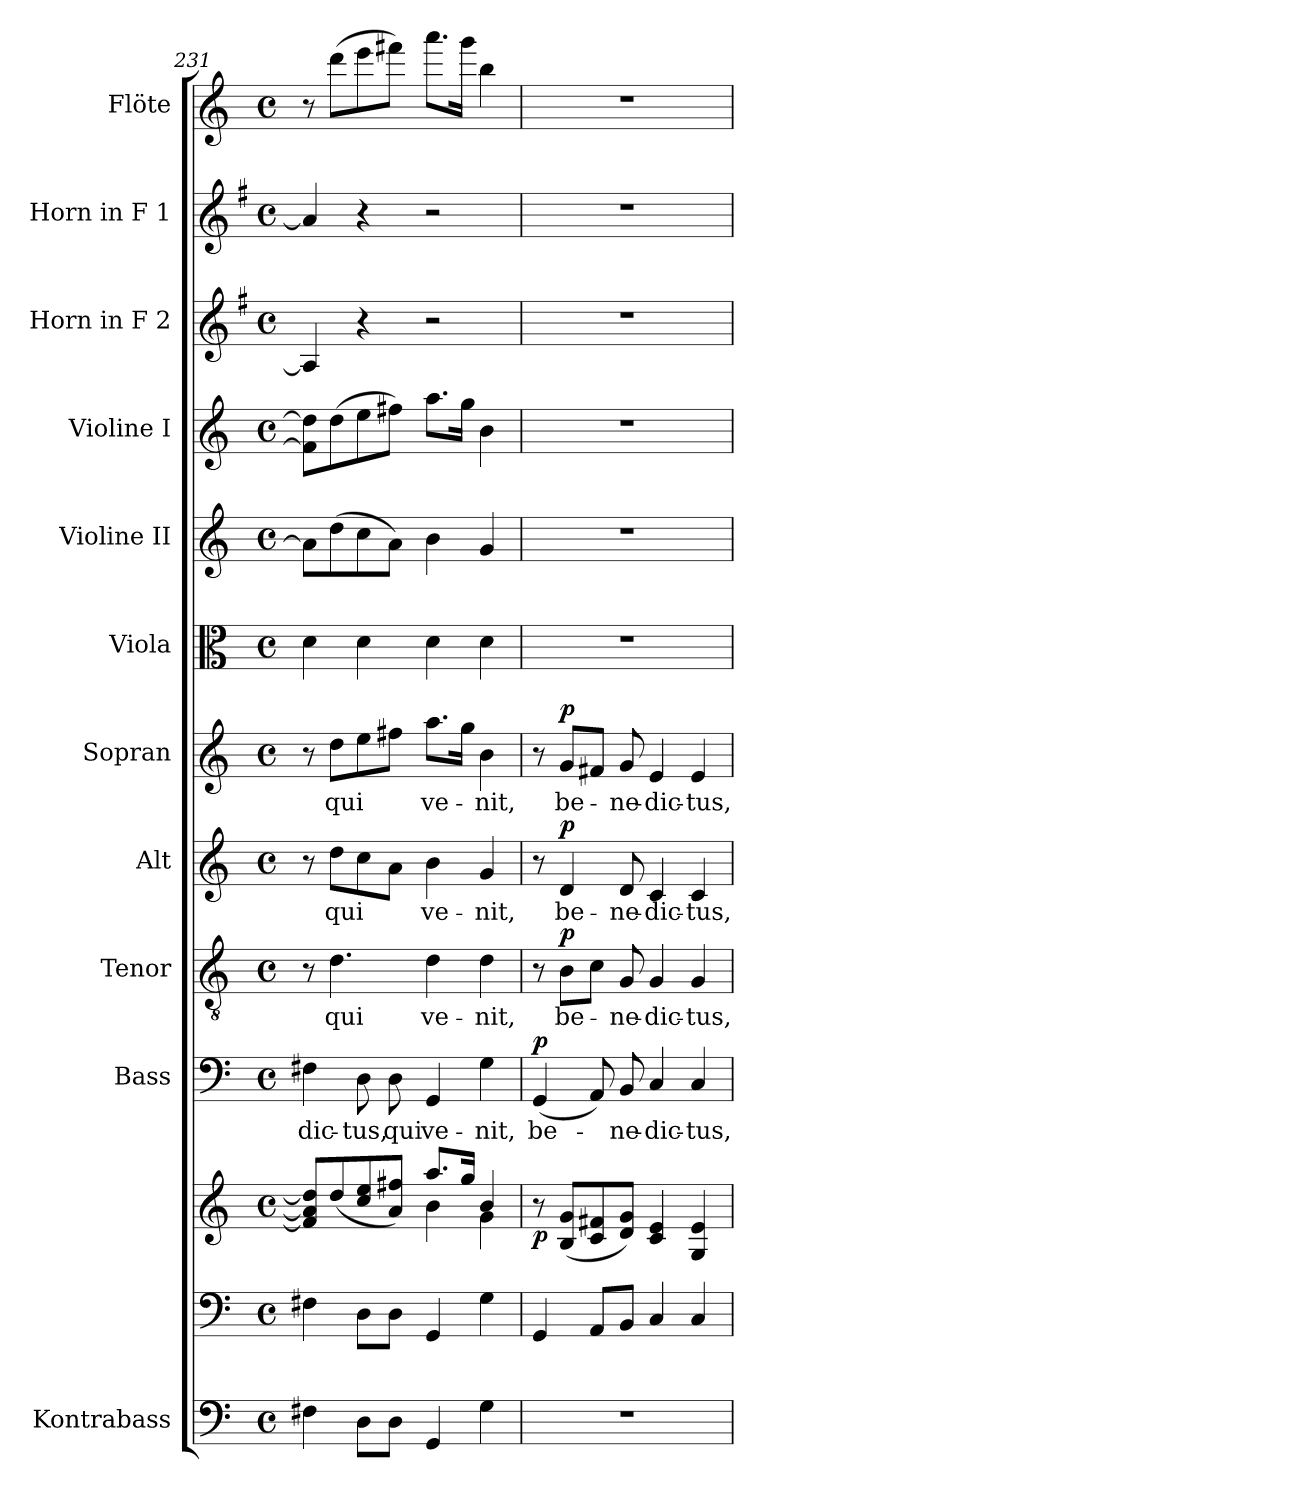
**kern	**kern	**kern	**dynam	**kern	**text	**dynam	**kern	**text	**dynam	**kern	**text	**dynam	**kern	**text	**dynam	**kern	**kern	**kern	**kern	**kern	**kern
*part12	*part11	*part11	*part11	*part10	*part10	*part10	*part9	*part9	*part9	*part8	*part8	*part8	*part7	*part7	*part7	*part6	*part5	*part4	*part3	*part2	*part1
*staff13	*staff12	*staff11	*staff11/12	*staff10	*staff10	*staff10	*staff9	*staff9	*staff9	*staff8	*staff8	*staff8	*staff7	*staff7	*staff7	*staff6	*staff5	*staff4	*staff3	*staff2	*staff1
*I"Kontrabass	*	*	*	*I"Bass	*	*	*I"Tenor	*	*	*I"Alt	*	*	*I"Sopran	*	*	*I"Viola	*I"Violine II	*I"Violine I	*I"Horn in F 2	*I"Horn in F 1	*I"Flöte
*I'Kb.	*	*	*	*I'B.	*	*	*I'T.	*	*	*I'A.	*	*	*I'S.	*	*	*I'Vla.	*I'Vl. II	*I'Vl. I	*	*	*I'Fl.
*clefF4	*clefF4	*clefG2	*	*clefF4	*	*	*clefGv2	*	*	*clefG2	*	*	*clefG2	*	*	*clefC3	*clefG2	*clefG2	*clefG2	*clefG2	*clefG2
*ITrd7c12	*	*	*	*	*	*	*	*	*	*	*	*	*	*	*	*	*	*	*ITrd4c7	*ITrd4c7	*
*k[]	*k[]	*k[]	*	*k[]	*	*	*k[]	*	*	*k[]	*	*	*k[]	*	*	*k[]	*k[]	*k[]	*k[]	*k[]	*k[]
*C:	*C:	*C:	*	*C:	*	*	*C:	*	*	*C:	*	*	*C:	*	*	*C:	*C:	*C:	*C:	*C:	*C:
*M4/4	*M4/4	*M4/4	*	*M4/4	*	*	*M4/4	*	*	*M4/4	*	*	*M4/4	*	*	*M4/4	*M4/4	*M4/4	*M4/4	*M4/4	*M4/4
*met(c)	*met(c)	*met(c)	*	*met(c)	*	*	*met(c)	*	*	*met(c)	*	*	*met(c)	*	*	*met(c)	*met(c)	*met(c)	*met(c)	*met(c)	*met(c)
=231	=231	=231	=231	=231	=231	=231	=231	=231	=231	=231	=231	=231	=231	=231	=231	=231	=231	=231	=231	=231	=231
*	*	*^	*	*	*	*	*	*	*	*	*	*	*	*	*	*	*	*	*	*	*
!	!	!	!	!	!	!LO:LY:b	!	!	!	!	!	!	!	!	!	!	!	!	!	!	!	!
4FF#X\	4F#X\	8f#/] 8a/] 8dd/]L	2ryy	.	4F#X\	-dic-	.	8r	.	.	8r	.	.	8r	.	.	4d\	8a\L]	8f#\] 8dd\]L	4D/]	4d/]	8r
!	!	!	!	!	!	!	!	!	!LO:LY:b	!	!	!LO:LY:b	!	!	!LO:LY:b	!	!	!	!	!	!	!
.	.	(>8dd/	.	.	.	.	.	4.d\	qui	.	8dd\L	qui	.	8dd\L	qui	.	.	(>8dd\	(>8dd\	.	.	(>8ddd\L
!	!	!	!	!	!	!LO:LY:b	!	!	!	!	!	!	!	!	!	!	!	!	!	!	!	!
8DD\L	8D\L	8cc/ 8ee/	.	.	8D\	-tus,	.	.	.	.	8cc\	.	.	8ee\	.	.	4d\	8cc\	8ee\	4r	4r	8eee\
!	!	!	!	!	!	!LO:LY:b	!	!	!	!	!	!	!	!	!	!	!	!	!	!	!	!
8DD\J	8D\J	8a/ 8ff#X/J)	.	.	8D\	qui	.	.	.	.	8a\J	.	.	8ff#X\J	.	.	.	8a\J)	8ff#X\J)	.	.	8fff#X\J)
!	!	!	!	!	!	!LO:LY:b	!	!	!LO:LY:b	!	!	!LO:LY:b	!	!	!LO:LY:b	!	!	!	!	!	!	!
4GGG/	4GG/	8.aa/L	4b\	.	4GG/	ve-	.	4d\	ve-	.	4b\	ve-	.	8.aa\L	ve-	.	4d\	4b\	8.aa\L	2r	2r	8.aaa\L
.	.	16gg/Jk	.	.	.	.	.	.	.	.	.	.	.	16gg\Jk	.	.	.	.	16gg\Jk	.	.	16ggg\Jk
!	!	!	!	!	!	!LO:LY:b	!	!	!LO:LY:b	!	!	!LO:LY:b	!	!	!LO:LY:b	!	!	!	!	!	!	!
4GG\	4G\	4b/	4g\	.	4G\	-nit,	.	4d\	-nit,	.	4g/	-nit,	.	4b\	-nit,	.	4d\	4g/	4b\	.	.	4bb\
=232	=232	=232	=232	=232	=232	=232	=232	=232	=232	=232	=232	=232	=232	=232	=232	=232	=232	=232	=232	=232	=232	=232
!	!	!	!	!LO:DY:b	!	!LO:LY:b	!LO:DY:a	!	!	!	!	!	!	!	!	!	!	!	!	!	!	!
*	*	*v	*v	*	*	*	*	*	*	*	*	*	*	*	*	*	*	*	*	*	*	*
1r	4GG/	8r	p	(<4GG/	be-	p	8r	.	.	8r	.	.	8r	.	.	1r	1r	1r	1r	1r	1r
!	!	!	!	!	!	!	!	!LO:LY:b	!LO:DY:a	!	!LO:LY:b	!LO:DY:a	!	!LO:LY:b	!LO:DY:a	!	!	!	!	!	!
.	.	(<8B/ 8g/L	.	.	.	.	8B\L	be-	p	4d/	be-	p	8g/L	be-	p	.	.	.	.	.	.
.	8AA/L	8c/ 8f#X/	.	8AA/)	.	.	8c\J	.	.	.	.	.	8f#X/J	.	.	.	.	.	.	.	.
!	!	!	!	!	!LO:LY:b	!	!	!LO:LY:b	!	!	!LO:LY:b	!	!	!LO:LY:b	!	!	!	!	!	!	!
.	8BB/J	8d/ 8g/J)	.	8BB/	-ne-	.	8G/	-ne-	.	8d/	-ne-	.	8g/	-ne-	.	.	.	.	.	.	.
!	!	!	!	!	!LO:LY:b	!	!	!LO:LY:b	!	!	!LO:LY:b	!	!	!LO:LY:b	!	!	!	!	!	!	!
.	4C/	4c/ 4e/	.	4C/	-dic-	.	4G/	-dic-	.	4c/	-dic-	.	4e/	-dic-	.	.	.	.	.	.	.
!	!	!	!	!	!LO:LY:b	!	!	!LO:LY:b	!	!	!LO:LY:b	!	!	!LO:LY:b	!	!	!	!	!	!	!
.	4C/	4G/ 4e/	.	4C/	-tus,	.	4G/	-tus,	.	4c/	-tus,	.	4e/	-tus,	.	.	.	.	.	.	.
=	=	=	=	=	=	=	=	=	=	=	=	=	=	=	=	=	=	=	=	=	=
*-	*-	*-	*-	*-	*-	*-	*-	*-	*-	*-	*-	*-	*-	*-	*-	*-	*-	*-	*-	*-	*-
